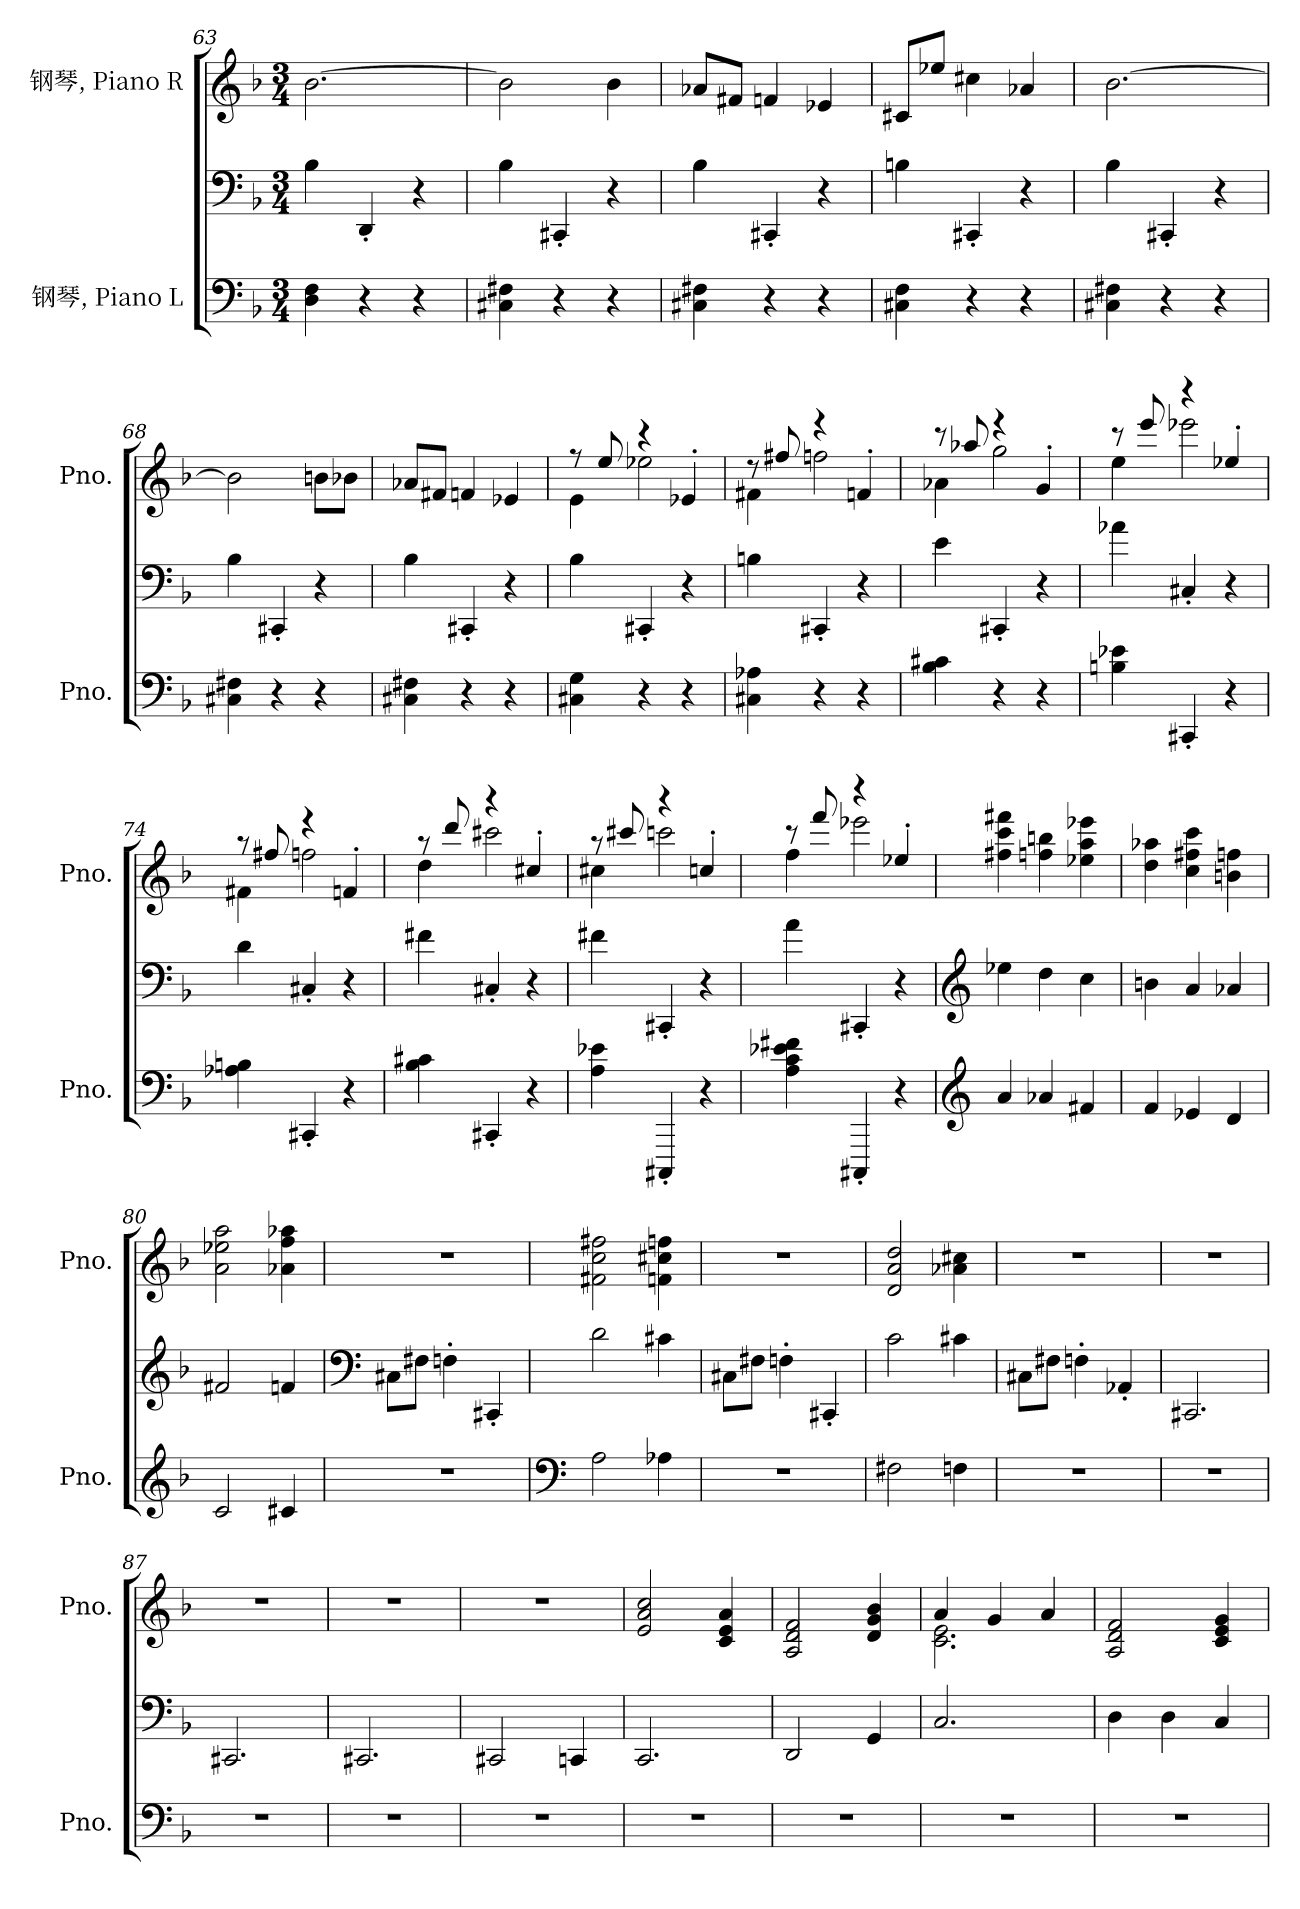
**kern	**kern	**kern
*part2	*part2	*part1
*staff3	*staff2	*staff1
*I"钢琴, Piano L	*	*I"钢琴, Piano R
*I'Pno.	*	*I'Pno.
*clefF4	*clefF4	*clefG2
*k[b-]	*k[b-]	*k[b-]
*M3/4	*M3/4	*M3/4
*MM161	*MM161	*MM161
=63	=63	=63
4D\ 4F\	4B-\	[2.b-\
4r	4DD'/	.
4r	4r	.
=64	=64	=64
*	*	*MM165
4C#X\ 4F#X\	4B-\	2b-\]
4r	4CC#X'/	.
*	*	*MM150
4r	4r	4b-\
=65	=65	=65
*	*	*MM142
4C#X\ 4F#X\	4B-\	8a-X/L
*	*	*MM146
.	.	8f#X/J
*	*	*MM101
4r	4CC#X'/	4fn/
*	*	*MM105
4r	4r	4e-X/
=66	=66	=66
4C#X\ 4F\	4Bn\	8c#X/L
*	*	*MM112
.	.	8ee-X/J
*	*	*MM120
4r	4CC#X'/	4cc#X\
*	*	*MM142
4r	4r	4a-X/
!!LO:LB:g=z
=67	=67	=67
*	*	*MM165
4C#X\ 4F#X\	4B-\	[2.b-\
4r	4CC#X'/	.
4r	4r	.
=68	=68	=68
*	*	*MM170
4C#X\ 4F#X\	4B-\	2b-\]
4r	4CC#X'/	.
*	*	*MM176
4r	4r	8bn\L
*	*	*MM195
.	.	8b-X\J
=69	=69	=69
*	*	*MM198
4C#X\ 4F#X\	4B-\	8a-X/L
*	*	*MM176
.	.	8f#X/J
*	*	*MM105
4r	4CC#X'/	4fn/
*	*	*MM112
4r	4r	4e-X/
=70	=70	=70
*	*	*MM187
*	*	*^
4C#X\ 4G\	4B-\	8r	4e\
*	*	*MM195	*
.	.	8ee/	.
*	*	*MM165	*
4r	4CC#X'/	4r	2ee-X\
*	*	*MM198	*
4r	4r	4e-X'/	.
=71	=71	=71	=71
*	*	*MM206	*
4C#X\ 4A-X\	4Bn\	8r	4f#X\
*	*	*MM210	*
.	.	8ff#X/	.
*	*	*MM195	*
4r	4CC#X'/	4r	2ffn\
*	*	*MM213	*
4r	4r	4fn'/	.
!!LO:LB:g=z	!!
=72	=72	=72	=72
*	*	*MM202	*
4B-\ 4c#X\	4e\	8r	4a-X\
*	*	*MM206	*
.	.	8aa-X/	.
*	*	*MM213	*
4r	4CC#X'/	4r	2gg\
*	*	*MM206	*
4r	4r	4g'/	.
=73	=73	=73	=73
4Bn\ 4e-X\	4a-X\	8r	4ee\
*	*	*MM210	*
.	.	8eee/	.
*	*	*MM202	*
4CC#X'/	4C#X'/	4r	2eee-X\
*	*	*MM221	*
4r	4r	4ee-X'/	.
=74	=74	=74	=74
*	*	*MM213	*
4A-X\ 4Bn\	4d\	8r	4f#X\
*	*	*MM221	*
.	.	8ff#X/	.
*	*	*MM202	*
4CC#X'/	4C#X'/	4r	2ffn\
*	*	*MM221	*
4r	4r	4fn'/	.
=75	=75	=75	=75
*	*	*MM206	*
4B-\ 4c#X\	4f#X\	8r	4dd\
*	*	*MM195	*
.	.	8ddd/	.
*	*	*MM210	*
4CC#X'/	4C#X'/	4r	2ccc#X\
*	*	*MM232	*
4r	4r	4cc#X'/	.
=76	=76	=76	=76
*	*	*MM202	*
4A\ 4e-X\	4f#X\	8r	4cc#X\
*	*	*MM180	*
.	.	8ccc#X/	.
*	*	*MM165	*
4CCC#X'/	4CC#X'/	4r	2cccn\
*	*	*MM161	*
4r	4r	4ccn'/	.
!!LO:LB:g=z	!!
=77	=77	=77	=77
*	*	*MM165	*
4A\ 4c\ 4e-X\ 4f#X\	4a\	8r	4ff\
*	*	*MM138	*
.	.	8fff/	.
*	*	*MM116	*
4CCC#X'/	4CC#X'/	4r	2eee-X\
*	*	*MM93	*
4r	4r	4ee-X'/	.
*	*	*v	*v
=78	=78	=78
*clefG2	*clefG2	*
*	*	*MM168
4a/	4ee-X\	4ff#X\ 4ccc\ 4fff#X\
*	*	*MM210
4a-X/	4dd\	4ffn\ 4bbn\
*	*	*MM221
4f#X/	4cc\	4ee-X\ 4aa\ 4eee-X\
=79	=79	=79
*	*	*MM225
4f/	4bn\	4dd\ 4aa-X\
*	*	*MM221
4e-X/	4a/	4cc\ 4ff#X\ 4ccc\
*	*	*MM153
4d/	4a-X/	4bn\ 4ffn\
=80	=80	=80
*	*	*MM120
2c/	2f#X/	2a\ 2ee-X\ 2aa\
*	*	*MM168
4c#X/	4fn/	4a-X\ 4ff\ 4aa-X\
=81	=81	=81
*	*clefF4	*
*	*	*MM232
2.r	8C#X\L	2.r
.	8F#X\J	.
.	4Fn'\	.
.	4CC#X'/	.
!!LO:PB:g=z
=82	=82	=82
*clefF4	*	*
*	*	*MM140
2A\	2d\	2f#X\ 2cc\ 2ff#X\
*	*	*MM165
4A-X\	4c#X\	4fn\ 4cc#X\ 4ffn\
=83	=83	=83
*	*	*MM217
2.r	8C#X\L	2.r
.	8F#X\J	.
.	4Fn'\	.
.	4CC#X'/	.
=84	=84	=84
2F#X\	2c\	2d/ 2a/ 2dd/
*	*	*MM163
4Fn\	4c#X\	4a-X\ 4cc#X\
=85	=85	=85
*	*	*MM180
2.r	8C#X\L	2.r
.	8F#X\J	.
.	4Fn'\	.
.	4AA-X'/	.
=86	=86	=86
*	*	*MM105
2.r	2.CC#X/	2.r
=87	=87	=87
*	*	*MM78
2.r	2.CC#X/	2.r
=88	=88	=88
*	*	*MM71
2.r	2.CC#X/	2.r
=89	=89	=89
*	*	*MM60
2.r	2CC#X/	2.r
.	4CCn/	.
=90	=90	=90
*	*	*MM105
2.r	2.CC/	2e/ 2a/ 2cc/
*	*	*MM127
.	.	4c/ 4e/ 4a/
!!LO:LB:g=z
=91	=91	=91
*	*	*MM114
2.r	2DD/	2A/ 2d/ 2f/
*	*	*MM105
.	4GG/	4d/ 4g/ 4b-/
=92	=92	=92
*	*	*MM150
*	*	*^
2.r	2.C/	4a/	2.c\ 2.e\
*	*	*MM176	*
.	.	4g/	.
*	*	*MM153	*
.	.	4a/	.
*	*	*v	*v
=93	=93	=93
*	*	*MM180
2.r	4D\	2A/ 2d/ 2f/
.	4D\	.
*	*	*MM176
.	4C/	4c/ 4e/ 4g/
=	=	=
*-	*-	*-
